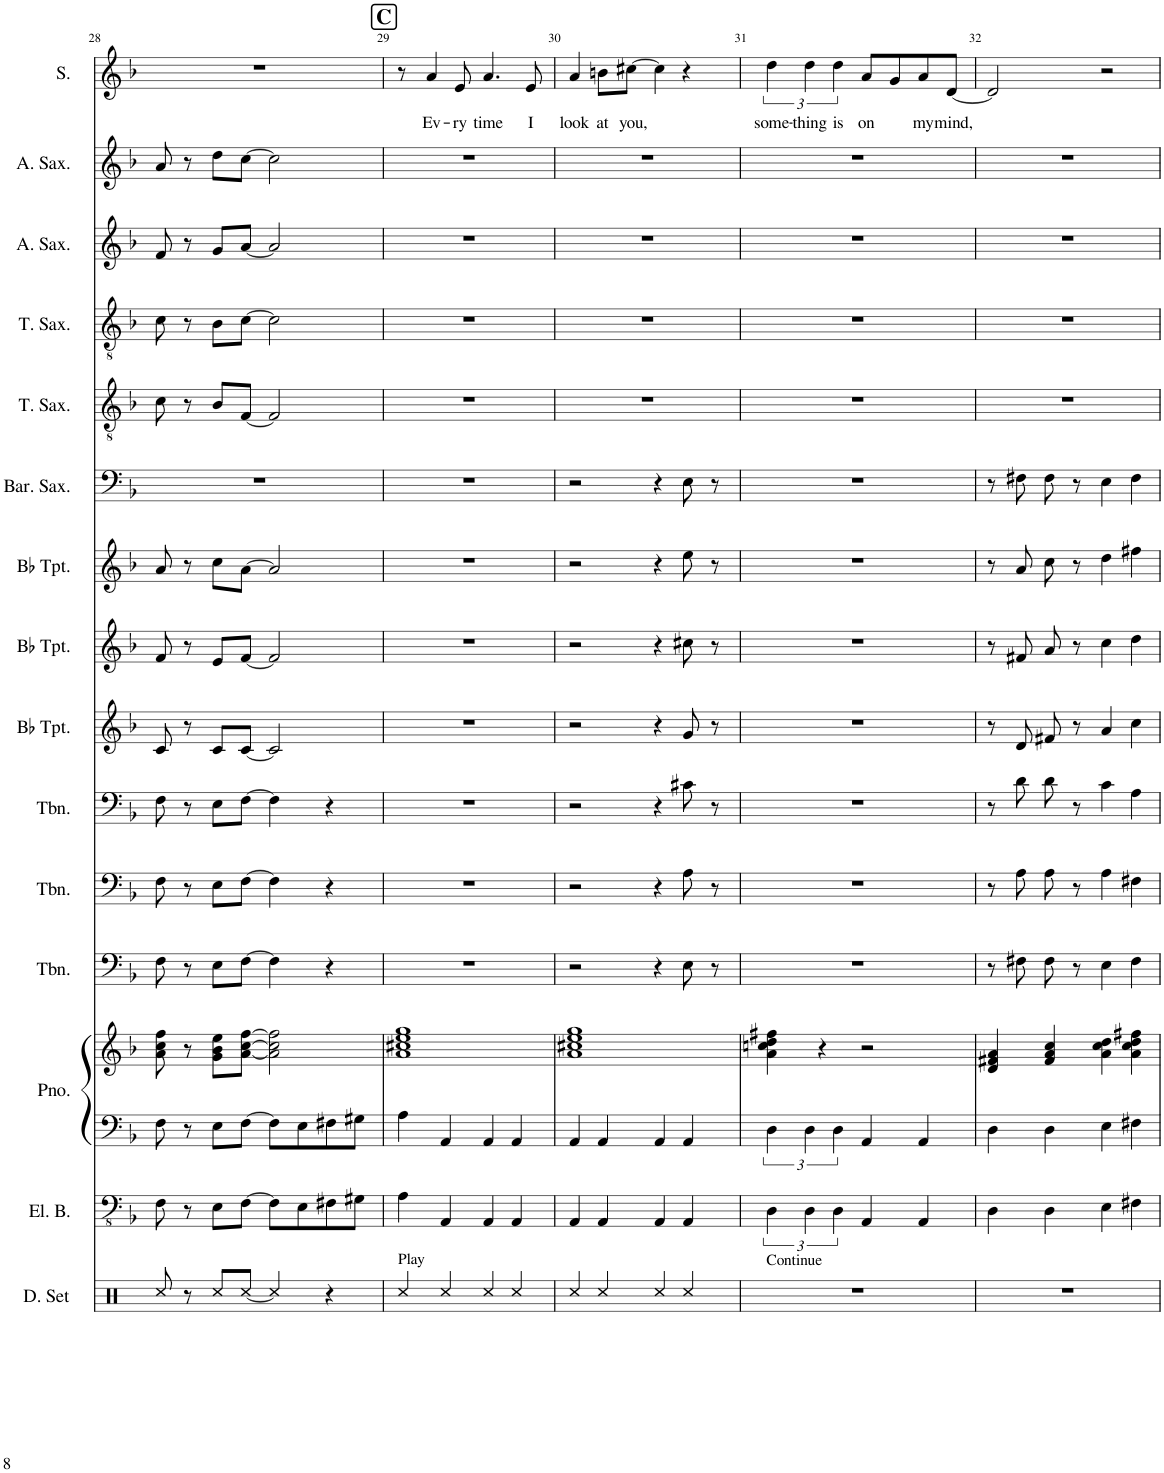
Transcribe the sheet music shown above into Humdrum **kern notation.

**kern	**kern	**kern	**kern	**kern	**kern	**kern	**kern	**kern	**kern	**kern	**kern	**kern	**kern	**kern	**kern	**text
*part15	*part14	*part13	*part13	*part12	*part11	*part10	*part9	*part8	*part7	*part6	*part5	*part4	*part3	*part2	*part1	*part1
*staff16	*staff15	*staff14	*staff13	*staff12	*staff11	*staff10	*staff9	*staff8	*staff7	*staff6	*staff5	*staff4	*staff3	*staff2	*staff1	*staff1
*I"Drumset	*I"Electric Bass	*I"Piano	*	*I"Trombone	*I"Trombone	*I"Trombone	*I"Bb Trumpet	*I"Bb Trumpet	*I"Bb Trumpet	*I"Baritone Saxophone	*I"Tenor Saxophone	*I"Tenor Saxophone	*I"Alto Saxophone	*I"Alto Saxophone	*I"Soprano	*
*I'D. Set	*I'El. B.	*I'Pno.	*	*I'Tbn.	*I'Tbn.	*I'Tbn.	*I'Bb Tpt.	*I'Bb Tpt.	*I'Bb Tpt.	*I'Bar. Sax.	*I'T. Sax.	*I'T. Sax.	*I'A. Sax.	*I'A. Sax.	*I'S.	*
!!LO:PB:g=z
*clefX	*clefFv4	*clefF4	*clefG2	*clefF4	*clefF4	*clefF4	*clefG2	*clefG2	*clefG2	*clefF4	*clefGv2	*clefGv2	*clefG2	*clefG2	*clefG2	*
*	*	*	*	*	*	*	*ITrd1c2	*ITrd1c2	*ITrd1c2	*ITrd12c21	*ITrd8c14	*ITrd8c14	*ITrd5c9	*ITrd5c9	*	*
*k[]	*k[b-]	*k[b-]	*k[b-]	*k[b-]	*k[b-]	*k[b-]	*k[b-]	*k[b-]	*k[b-]	*k[b-]	*k[b-]	*k[b-]	*k[b-]	*k[b-]	*k[b-]	*
*M4/4	*M4/4	*M4/4	*M4/4	*M4/4	*M4/4	*M4/4	*M4/4	*M4/4	*M4/4	*M4/4	*M4/4	*M4/4	*M4/4	*M4/4	*M4/4	*
*met(c)	*met(c)	*met(c)	*met(c)	*met(c)	*met(c)	*met(c)	*met(c)	*met(c)	*met(c)	*met(c)	*met(c)	*met(c)	*met(c)	*met(c)	*met(c)	*
=28	=28	=28	=28	=28	=28	=28	=28	=28	=28	=28	=28	=28	=28	=28	=28	=28
8Rcc/	8FF\	8F\	8a\ 8cc\ 8ff\	8F\	8F\	8F\	8c/	8f/	8a/	1r	8c\	8c\	8f/	8a/	1r	.
8r	8r	8r	8r	8r	8r	8r	8r	8r	8r	.	8r	8r	8r	8r	.	.
8Rcc/L	8EE\L	8E\L	8g\ 8b-\ 8ee\L	8E\L	8E\L	8E\L	8c/L	8e/L	8cc\L	.	8B-/L	8B-\L	8g/L	8dd\L	.	.
[8Rcc/J	[8FF\J	[8F\J	[8a\ [8cc\ [8ff\J	[8F\J	[8F\J	[8F\J	[8c/J	[8f/J	[8a\J	.	[8F/J	[8c\J	[8a/J	[8cc\J	.	.
4Rcc/]	8FF\L]	8F\L]	2a\] 2cc\] 2ff\]	4F\]	4F\]	4F\]	2c/]	2f/]	2a/]	.	2F/]	2c\]	2a/]	2cc\]	.	.
.	8EE\	8E\	.	.	.	.	.	.	.	.	.	.	.	.	.	.
4r	8FF#X\	8F#X\	.	4r	4r	4r	.	.	.	.	.	.	.	.	.	.
.	8GG#X\J	8G#X\J	.	.	.	.	.	.	.	.	.	.	.	.	.	.
!!LO:REH:place=s1:a:B:cj:fs=14:t=C
=29	=29	=29	=29	=29	=29	=29	=29	=29	=29	=29	=29	=29	=29	=29	=29	=29
!LO:TX:a:t=Play	!	!	!	!	!	!	!	!	!	!	!	!	!	!	!	!
4Rcc/	4AA\	4A\	1a 1cc#X 1ee 1gg	1r	1r	1r	1r	1r	1r	1r	1r	1r	1r	1r	8r	.
!	!	!	!	!	!	!	!	!	!	!	!	!	!	!	!	!LO:LY:b
.	.	.	.	.	.	.	.	.	.	.	.	.	.	.	4a/	Ev-
4Rcc/	4AAA/	4AA/	.	.	.	.	.	.	.	.	.	.	.	.	.	.
!	!	!	!	!	!	!	!	!	!	!	!	!	!	!	!	!LO:LY:b
.	.	.	.	.	.	.	.	.	.	.	.	.	.	.	8e/	-ry
!	!	!	!	!	!	!	!	!	!	!	!	!	!	!	!	!LO:LY:b
4Rcc/	4AAA/	4AA/	.	.	.	.	.	.	.	.	.	.	.	.	4.a/	time
4Rcc/	4AAA/	4AA/	.	.	.	.	.	.	.	.	.	.	.	.	.	.
!	!	!	!	!	!	!	!	!	!	!	!	!	!	!	!	!LO:LY:b
.	.	.	.	.	.	.	.	.	.	.	.	.	.	.	8e/	I
=30	=30	=30	=30	=30	=30	=30	=30	=30	=30	=30	=30	=30	=30	=30	=30	=30
!	!	!	!	!	!	!	!	!	!	!	!	!	!	!	!	!LO:LY:b
4Rcc/	4AAA/	4AA/	1a 1cc#X 1ee 1gg	2r	2r	2r	2r	2r	2r	2r	1r	1r	1r	1r	4a/	look
!	!	!	!	!	!	!	!	!	!	!	!	!	!	!	!	!LO:LY:b
4Rcc/	4AAA/	4AA/	.	.	.	.	.	.	.	.	.	.	.	.	8bn\L	at
!	!	!	!	!	!	!	!	!	!	!	!	!	!	!	!	!LO:LY:b
.	.	.	.	.	.	.	.	.	.	.	.	.	.	.	[8cc#X\J	you,
4Rcc/	4AAA/	4AA/	.	4r	4r	4r	4r	4r	4r	4r	.	.	.	.	4cc#\]	.
4Rcc/	4AAA/	4AA/	.	8E\	8A\	8c#X\	8g/	8cc#X\	8ee\	8E\	.	.	.	.	4r	.
.	.	.	.	8r	8r	8r	8r	8r	8r	8r	.	.	.	.	.	.
=31	=31	=31	=31	=31	=31	=31	=31	=31	=31	=31	=31	=31	=31	=31	=31	=31
!LO:TX:a:t=Continue	!	!	!	!	!	!	!	!	!	!	!	!	!	!	!	!
!	!	!	!	!	!	!	!	!	!	!	!	!	!	!	!	!LO:LY:b
1r	6DD\	6D\	4a\ 4ccn\ 4dd\ 4ff#X\	1r	1r	1r	1r	1r	1r	1r	1r	1r	1r	1r	6dd\	some-
!	!	!	!	!	!	!	!	!	!	!	!	!	!	!	!	!LO:LY:b
.	6DD\	6D\	.	.	.	.	.	.	.	.	.	.	.	.	6dd\	-thing
.	.	.	4r	.	.	.	.	.	.	.	.	.	.	.	.	.
!	!	!	!	!	!	!	!	!	!	!	!	!	!	!	!	!LO:LY:b
.	6DD\	6D\	.	.	.	.	.	.	.	.	.	.	.	.	6dd\	is
!	!	!	!	!	!	!	!	!	!	!	!	!	!	!	!	!LO:LY:b
.	4AAA/	4AA/	2r	.	.	.	.	.	.	.	.	.	.	.	8a/L	on
.	.	.	.	.	.	.	.	.	.	.	.	.	.	.	8g/	.
!	!	!	!	!	!	!	!	!	!	!	!	!	!	!	!	!LO:LY:b
.	4AAA/	4AA/	.	.	.	.	.	.	.	.	.	.	.	.	8a/	my
!	!	!	!	!	!	!	!	!	!	!	!	!	!	!	!	!LO:LY:b
.	.	.	.	.	.	.	.	.	.	.	.	.	.	.	[8d/J	mind,
=32	=32	=32	=32	=32	=32	=32	=32	=32	=32	=32	=32	=32	=32	=32	=32	=32
1r	4DD\	4D\	4d/ 4f#X/ 4a/	8r	8r	8r	8r	8r	8r	8r	1r	1r	1r	1r	2d/]	.
.	.	.	.	8F#X\	8A\	8d\	8d/	8f#X/	8a/	8F#X\	.	.	.	.	.	.
.	4DD\	4D\	4f#/ 4a/ 4cc/	8F#\	8A\	8d\	8f#X/	8a/	8cc\	8F#\	.	.	.	.	.	.
.	.	.	.	8r	8r	8r	8r	8r	8r	8r	.	.	.	.	.	.
.	4EE\	4E\	4a\ 4cc\ 4dd\	4E\	4A\	4c\	4a/	4cc\	4dd\	4E\	.	.	.	.	2r	.
.	4FF#X\	4F#X\	4a\ 4cc\ 4dd\ 4ff#X\	4F#\	4F#X\	4A\	4cc\	4dd\	4ff#X\	4F#\	.	.	.	.	.	.
=	=	=	=	=	=	=	=	=	=	=	=	=	=	=	=	=
*-	*-	*-	*-	*-	*-	*-	*-	*-	*-	*-	*-	*-	*-	*-	*-	*-
